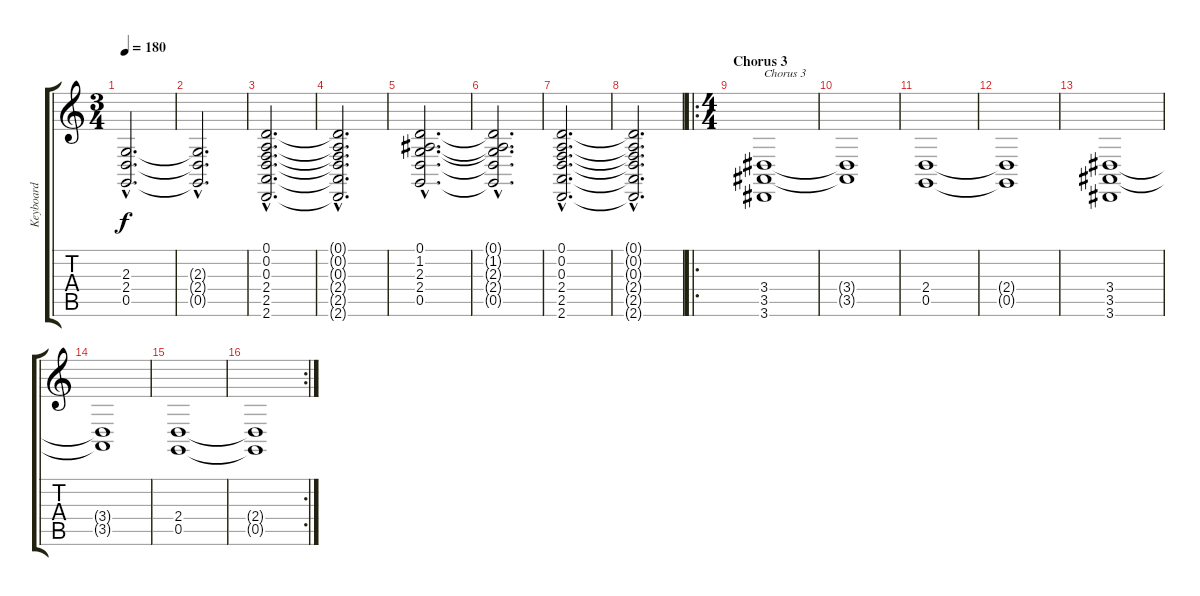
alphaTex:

\track ("Keyboard" "Keyboard") {instrument pad4choir}
\staff {score tabs}
\tuning (D4 A3 F3 C3 G2 C2) {hide}
\ts (3 4)
\tempo 180
\clef g2
\ks c
(2.3{hac t} 2.4{hac t} 0.5{hac t}).2{d dy f} |
(2.3{hac t} 2.4{hac t} 0.5{hac t}).2{d} |
(0.1{hac} 0.2{hac} 0.3{hac} 2.4{hac} 2.5{hac} 2.6{hac}).2{d} |
(0.1{hac t} 0.2{hac t} 0.3{hac t} 2.4{hac t} 2.5{hac t} 2.6{hac t}).2{d} |
(0.1{hac} 1.2{hac} 2.3{hac} 2.4{hac} 0.5{hac}).2{d} |
(0.1{hac t} 1.2{hac t} 2.3{hac t} 2.4{hac t} 0.5{hac t}).2{d} |
(0.1{hac} 0.2{hac} 0.3{hac} 2.4{hac} 2.5{hac} 2.6{hac}).2{d} |
(0.1{hac t} 0.2{hac t} 0.3{hac t} 2.4{hac t} 2.5{hac t} 2.6{hac t}).2{d} |
\ro
\ts (4 4)
\section ("" "Chorus 3")
(3.4 3.5 3.6).1{txt "Chorus 3"} |
(3.4{t} 3.5{t}).1 |
(2.4 0.5).1 |
(2.4{t} 0.5{t}).1 |
(3.4 3.5 3.6).1 |
(3.4{t} 3.5{t}).1 |
(2.4 0.5).1 |
\rc 2
(2.4{t} 0.5{t}).1
